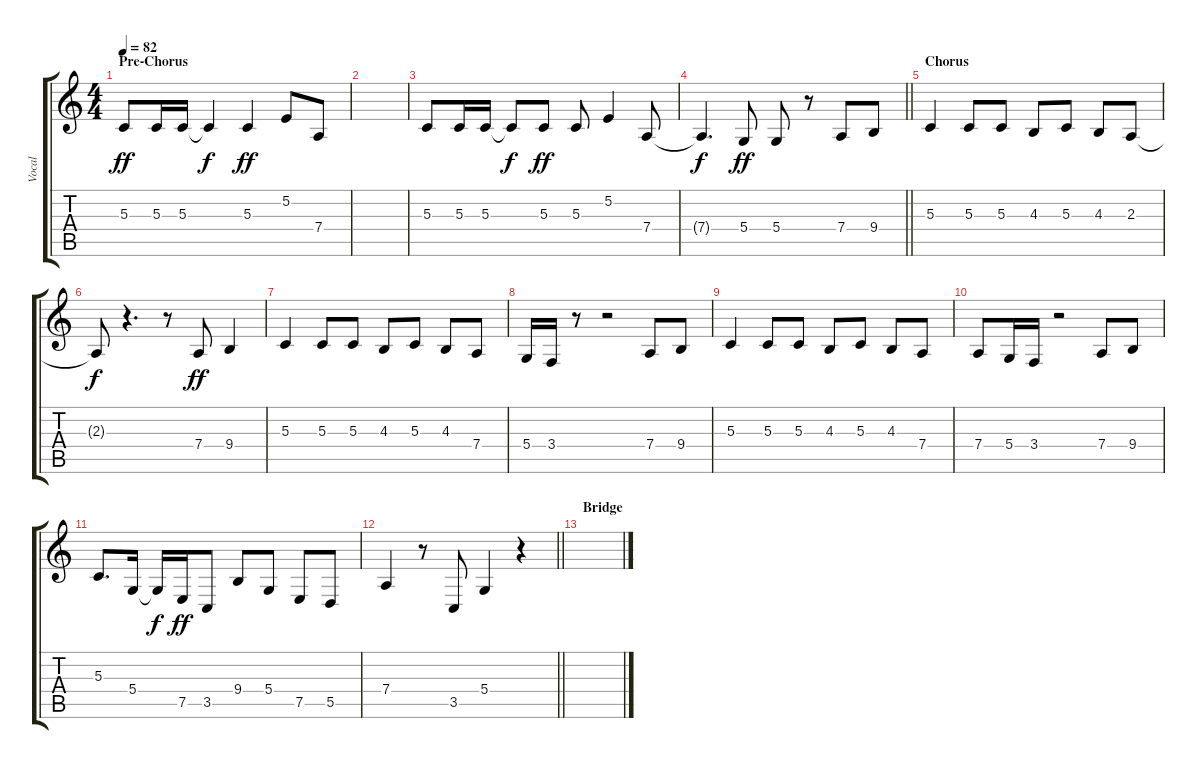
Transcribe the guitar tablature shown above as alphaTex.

\track ("Vocal" "Vocal") {instrument lead6voice}
\staff {score tabs}
\tuning (E4 B3 G3 D3 A2 E2) {hide}
\ts (4 4)
\section ("" "Pre-Chorus")
\tempo 82
\clef g2
\ks c
5.3.8{dy ff} 5.3.16 5.3.16 5.3{t}.4{dy f} 5.3.4{dy ff} 5.2.8 7.4.8 |
|
5.3.8 5.3.16 5.3.16 5.3{t}.8{dy f} 5.3.8{dy ff} 5.3.8 5.2.4 7.4.8 |
\barLineRight lightlight
7.4{t}.4{d dy f} 5.4.8{dy ff} 5.4.8 r.8 7.4.8 9.4.8 |
\section ("" "Chorus")
5.3.4 5.3.8 5.3.8 4.3.8 5.3.8 4.3.8 2.3.8 |
2.3{t}.8{dy f} r.4{d} r.8 7.4.8{dy ff} 9.4.4 |
5.3.4 5.3.8 5.3.8 4.3.8 5.3.8 4.3.8 7.4.8 |
5.4.16 3.4.16 r.8 r.2 7.4.8 9.4.8 |
5.3.4 5.3.8 5.3.8 4.3.8 5.3.8 4.3.8 7.4.8 |
7.4.8 5.4.16 3.4.16 r.2 7.4.8 9.4.8 |
5.3.8{d} 5.4.16 5.4{t}.16{dy f} 7.5.16{dy ff} 3.5.8 9.4.8 5.4.8 7.5.8 5.5.8 |
\barLineRight lightlight
7.4.4 r.8 3.5.8 5.4.4 r.4 |
\section ("" "Bridge")
